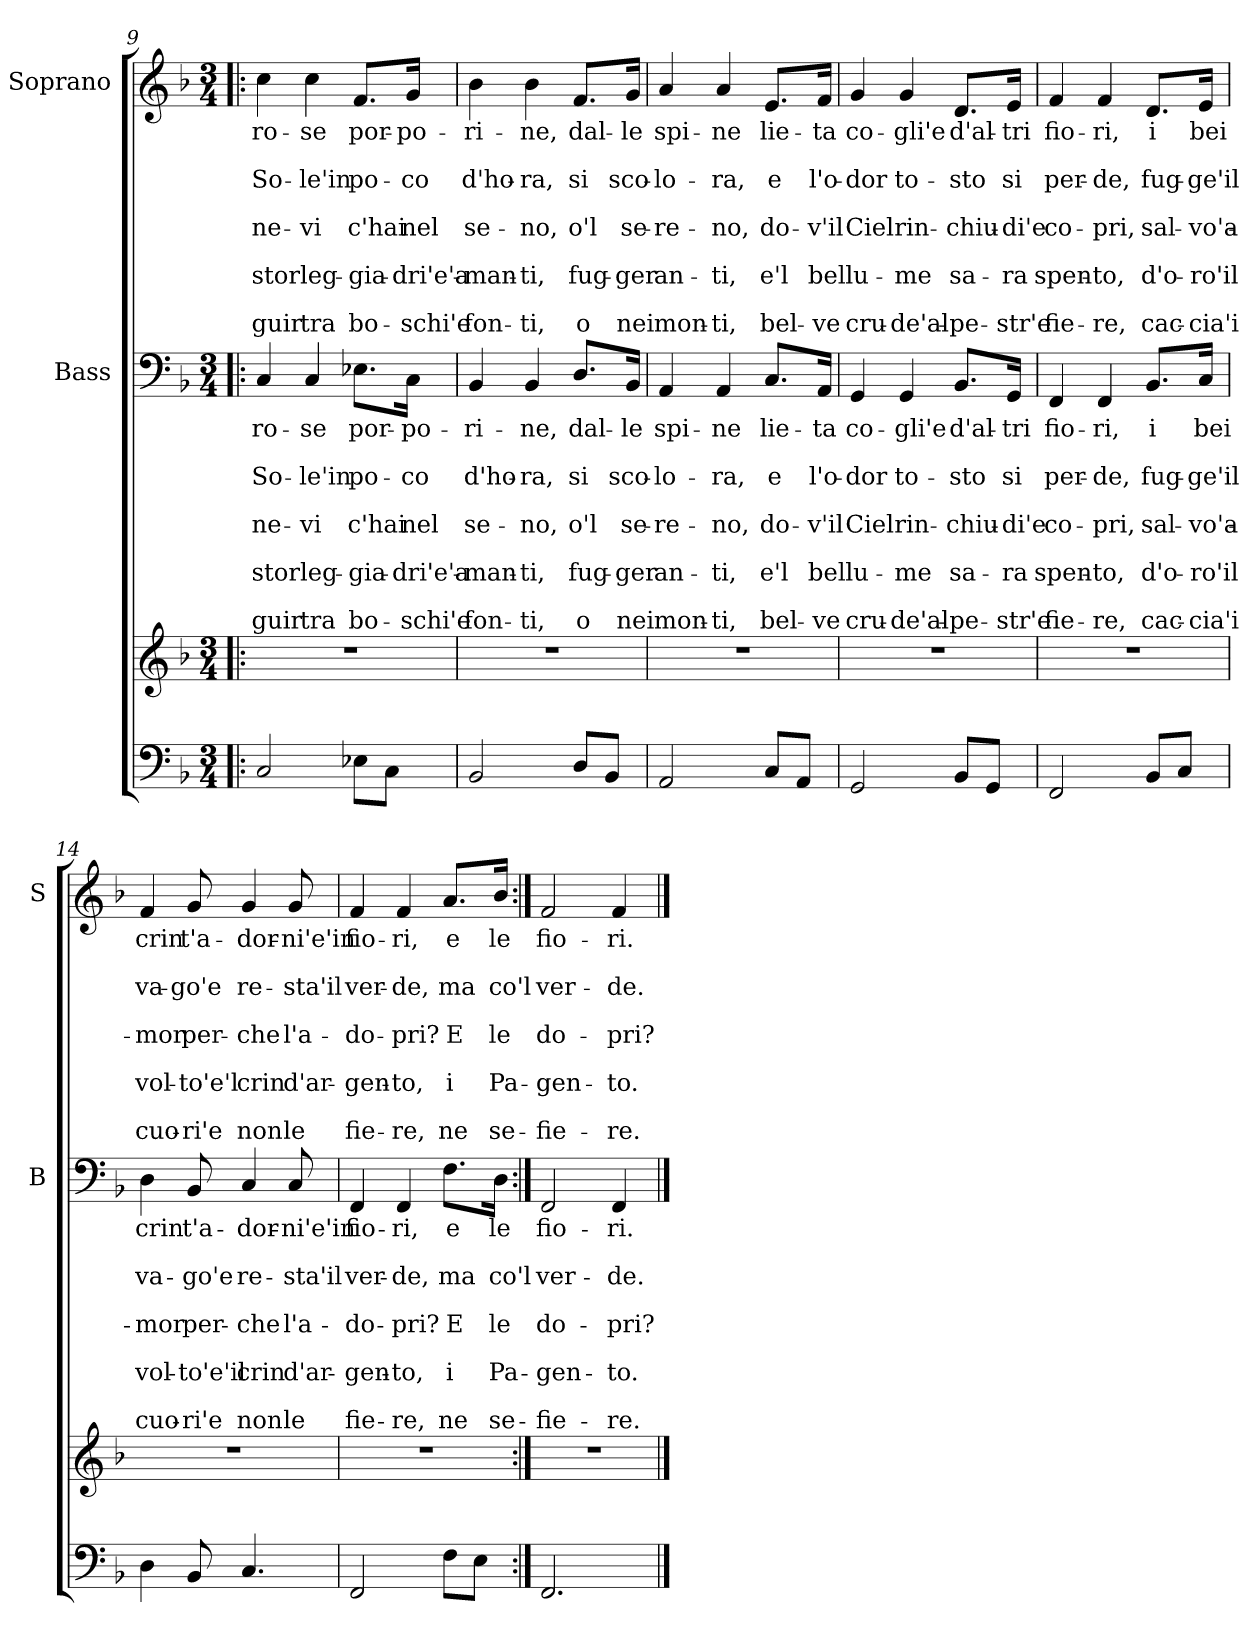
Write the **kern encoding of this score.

**kern	**kern	**kern	**text	**text	**text	**text	**text	**text	**text	**text	**text	**kern	**text	**text	**text	**text	**text	**text	**text	**text	**text
*part3	*part3	*part2	*part2	*part2	*part2	*part2	*part2	*part2	*part2	*part2	*part2	*part1	*part1	*part1	*part1	*part1	*part1	*part1	*part1	*part1	*part1
*staff4	*staff3	*staff2	*staff2	*staff2	*staff2	*staff2	*staff2	*staff2	*staff2	*staff2	*staff2	*staff1	*staff1	*staff1	*staff1	*staff1	*staff1	*staff1	*staff1	*staff1	*staff1
*	*	*I"Bass	*	*	*	*	*	*	*	*	*	*I"Soprano	*	*	*	*	*	*	*	*	*
*	*	*I'B	*	*	*	*	*	*	*	*	*	*I'S	*	*	*	*	*	*	*	*	*
!!LO:PB:g=z
*clefF4	*clefG2	*clefF4	*	*	*	*	*	*	*	*	*	*clefG2	*	*	*	*	*	*	*	*	*
*k[b-]	*k[b-]	*k[b-]	*	*	*	*	*	*	*	*	*	*k[b-]	*	*	*	*	*	*	*	*	*
*F:	*F:	*F:	*	*	*	*	*	*	*	*	*	*F:	*	*	*	*	*	*	*	*	*
*M3/4	*M3/4	*M3/4	*	*	*	*	*	*	*	*	*	*M3/4	*	*	*	*	*	*	*	*	*
=9!|:	=9!|:	=9!|:	=9!|:	=9!|:	=9!|:	=9!|:	=9!|:	=9!|:	=9!|:	=9!|:	=9!|:	=9!|:	=9!|:	=9!|:	=9!|:	=9!|:	=9!|:	=9!|:	=9!|:	=9!|:	=9!|:
!	!	!	!LO:LY:b	!	!LO:LY:b	!	!LO:LY:b	!	!LO:LY:b	!	!LO:LY:b	!	!LO:LY:b	!	!LO:LY:b	!	!LO:LY:b	!	!LO:LY:b	!	!LO:LY:b
2C/	2.r	4C/	ro-	.	So-	.	ne-	.	-stor	.	-guir	4cc\	ro-	.	So-	.	ne-	.	-stor	.	-guir
!	!	!	!LO:LY:b	!	!LO:LY:b	!	!LO:LY:b	!	!LO:LY:b	!	!LO:LY:b	!	!LO:LY:b	!	!LO:LY:b	!	!LO:LY:b	!	!LO:LY:b	!	!LO:LY:b
.	.	4C/	-se	.	-le'in	.	-vi	.	leg-	.	tra	4cc\	-se	.	-le'in	.	-vi	.	leg-	.	tra
!	!	!	!LO:LY:b	!	!LO:LY:b	!	!LO:LY:b	!	!LO:LY:b	!	!LO:LY:b	!	!LO:LY:b	!	!LO:LY:b	!	!LO:LY:b	!	!LO:LY:b	!	!LO:LY:b
8E-X\L	.	8.E-X\L	por-	.	po-	.	c'hai	.	-gia-	.	bo-	8.f/L	por-	.	po-	.	c'hai	.	-gia-	.	bo-
8C\J	.	.	.	.	.	.	.	.	.	.	.	.	.	.	.	.	.	.	.	.	.
!	!	!	!LO:LY:b	!	!LO:LY:b	!	!LO:LY:b	!	!LO:LY:b	!	!LO:LY:b	!	!LO:LY:b	!	!LO:LY:b	!	!LO:LY:b	!	!LO:LY:b	!	!LO:LY:b
.	.	16C\Jk	-po-	.	-co	.	nel	.	-dri'e'a-	.	-schi'e	16g/Jk	-po-	.	-co	.	nel	.	-dri'e'a-	.	-schi'e
=10	=10	=10	=10	=10	=10	=10	=10	=10	=10	=10	=10	=10	=10	=10	=10	=10	=10	=10	=10	=10	=10
!	!	!	!LO:LY:b	!	!LO:LY:b	!	!LO:LY:b	!	!LO:LY:b	!	!LO:LY:b	!	!LO:LY:b	!	!LO:LY:b	!	!LO:LY:b	!	!LO:LY:b	!	!LO:LY:b
2BB-/	2.r	4BB-/	-ri-	.	d'ho-	.	se-	.	-man-	.	fon-	4b-\	-ri-	.	d'ho-	.	se-	.	-man-	.	fon-
!	!	!	!LO:LY:b	!	!LO:LY:b	!	!LO:LY:b	!	!LO:LY:b	!	!LO:LY:b	!	!LO:LY:b	!	!LO:LY:b	!	!LO:LY:b	!	!LO:LY:b	!	!LO:LY:b
.	.	4BB-/	-ne,	.	-ra,	.	-no,	.	-ti,	.	-ti,	4b-\	-ne,	.	-ra,	.	-no,	.	-ti,	.	-ti,
!	!	!	!LO:LY:b	!	!LO:LY:b	!	!LO:LY:b	!	!LO:LY:b	!	!LO:LY:b	!	!LO:LY:b	!	!LO:LY:b	!	!LO:LY:b	!	!LO:LY:b	!	!LO:LY:b
8D/L	.	8.D/L	dal-	.	si	.	o'l	.	fug-	.	o	8.f/L	dal-	.	si	.	o'l	.	fug-	.	o
8BB-/J	.	.	.	.	.	.	.	.	.	.	.	.	.	.	.	.	.	.	.	.	.
!	!	!	!LO:LY:b	!	!LO:LY:b	!	!LO:LY:b	!	!LO:LY:b	!	!LO:LY:b	!	!LO:LY:b	!	!LO:LY:b	!	!LO:LY:b	!	!LO:LY:b	!	!LO:LY:b
.	.	16BB-/Jk	-le	.	sco-	.	se-	.	-ger	.	nei	16g/Jk	-le	.	sco-	.	se-	.	-ger	.	nei
=11	=11	=11	=11	=11	=11	=11	=11	=11	=11	=11	=11	=11	=11	=11	=11	=11	=11	=11	=11	=11	=11
!	!	!	!LO:LY:b	!	!LO:LY:b	!	!LO:LY:b	!	!LO:LY:b	!	!LO:LY:b	!	!LO:LY:b	!	!LO:LY:b	!	!LO:LY:b	!	!LO:LY:b	!	!LO:LY:b
2AA/	2.r	4AA/	spi-	.	-lo-	.	-re-	.	an-	.	mon-	4a/	spi-	.	-lo-	.	-re-	.	an-	.	mon-
!	!	!	!LO:LY:b	!	!LO:LY:b	!	!LO:LY:b	!	!LO:LY:b	!	!LO:LY:b	!	!LO:LY:b	!	!LO:LY:b	!	!LO:LY:b	!	!LO:LY:b	!	!LO:LY:b
.	.	4AA/	-ne	.	-ra,	.	-no,	.	-ti,	.	-ti,	4a/	-ne	.	-ra,	.	-no,	.	-ti,	.	-ti,
!	!	!	!LO:LY:b	!	!LO:LY:b	!	!LO:LY:b	!	!LO:LY:b	!	!LO:LY:b	!	!LO:LY:b	!	!LO:LY:b	!	!LO:LY:b	!	!LO:LY:b	!	!LO:LY:b
8C/L	.	8.C/L	lie-	.	e	.	do-	.	e'l	.	bel-	8.e/L	lie-	.	e	.	do-	.	e'l	.	bel-
8AA/J	.	.	.	.	.	.	.	.	.	.	.	.	.	.	.	.	.	.	.	.	.
!	!	!	!LO:LY:b	!	!LO:LY:b	!	!LO:LY:b	!	!LO:LY:b	!	!LO:LY:b	!	!LO:LY:b	!	!LO:LY:b	!	!LO:LY:b	!	!LO:LY:b	!	!LO:LY:b
.	.	16AA/Jk	-ta	.	l'o-	.	-v'il	.	bel	.	-ve	16f/Jk	-ta	.	l'o-	.	-v'il	.	bel	.	-ve
=12	=12	=12	=12	=12	=12	=12	=12	=12	=12	=12	=12	=12	=12	=12	=12	=12	=12	=12	=12	=12	=12
!	!	!	!LO:LY:b	!	!LO:LY:b	!	!LO:LY:b	!	!LO:LY:b	!	!LO:LY:b	!	!LO:LY:b	!	!LO:LY:b	!	!LO:LY:b	!	!LO:LY:b	!	!LO:LY:b
2GG/	2.r	4GG/	co-	.	-dor	.	Ciel	.	lu-	.	cru-	4g/	co-	.	-dor	.	Ciel	.	lu-	.	cru-
!	!	!	!LO:LY:b	!	!LO:LY:b	!	!LO:LY:b	!	!LO:LY:b	!	!LO:LY:b	!	!LO:LY:b	!	!LO:LY:b	!	!LO:LY:b	!	!LO:LY:b	!	!LO:LY:b
.	.	4GG/	-gli'e	.	to-	.	rin-	.	-me	.	-de'al-	4g/	-gli'e	.	to-	.	rin-	.	-me	.	-de'al-
!	!	!	!LO:LY:b	!	!LO:LY:b	!	!LO:LY:b	!	!LO:LY:b	!	!LO:LY:b	!	!LO:LY:b	!	!LO:LY:b	!	!LO:LY:b	!	!LO:LY:b	!	!LO:LY:b
8BB-/L	.	8.BB-/L	d'al-	.	-sto	.	-chiu-	.	sa-	.	-pe-	8.d/L	d'al-	.	-sto	.	-chiu-	.	sa-	.	-pe-
8GG/J	.	.	.	.	.	.	.	.	.	.	.	.	.	.	.	.	.	.	.	.	.
!	!	!	!LO:LY:b	!	!LO:LY:b	!	!LO:LY:b	!	!LO:LY:b	!	!LO:LY:b	!	!LO:LY:b	!	!LO:LY:b	!	!LO:LY:b	!	!LO:LY:b	!	!LO:LY:b
.	.	16GG/Jk	-tri	.	si	.	-di'e	.	-ra	.	-str'e	16e/Jk	-tri	.	si	.	-di'e	.	-ra	.	-str'e
!!LO:LB:g=z
=13	=13	=13	=13	=13	=13	=13	=13	=13	=13	=13	=13	=13	=13	=13	=13	=13	=13	=13	=13	=13	=13
!	!	!	!LO:LY:b	!	!LO:LY:b	!	!LO:LY:b	!	!LO:LY:b	!	!LO:LY:b	!	!LO:LY:b	!	!LO:LY:b	!	!LO:LY:b	!	!LO:LY:b	!	!LO:LY:b
2FF/	2.r	4FF/	fio-	.	per-	.	co-	.	spen-	.	fie-	4f/	fio-	.	per-	.	co-	.	spen-	.	fie-
!	!	!	!LO:LY:b	!	!LO:LY:b	!	!LO:LY:b	!	!LO:LY:b	!	!LO:LY:b	!	!LO:LY:b	!	!LO:LY:b	!	!LO:LY:b	!	!LO:LY:b	!	!LO:LY:b
.	.	4FF/	-ri,	.	-de,	.	-pri,	.	-to,	.	-re,	4f/	-ri,	.	-de,	.	-pri,	.	-to,	.	-re,
!	!	!	!LO:LY:b	!	!LO:LY:b	!	!LO:LY:b	!	!LO:LY:b	!	!LO:LY:b	!	!LO:LY:b	!	!LO:LY:b	!	!LO:LY:b	!	!LO:LY:b	!	!LO:LY:b
8BB-/L	.	8.BB-/L	i	.	fug-	.	sal-	.	d'o-	.	cac-	8.d/L	i	.	fug-	.	sal-	.	d'o-	.	cac-
8C/J	.	.	.	.	.	.	.	.	.	.	.	.	.	.	.	.	.	.	.	.	.
!	!	!	!LO:LY:b	!	!LO:LY:b	!	!LO:LY:b	!	!LO:LY:b	!	!LO:LY:b	!	!LO:LY:b	!	!LO:LY:b	!	!LO:LY:b	!	!LO:LY:b	!	!LO:LY:b
.	.	16C/Jk	bei	.	-ge'il	.	-vo'a-	.	-ro'il	.	-cia'i	16e/Jk	bei	.	-ge'il	.	-vo'a-	.	-ro'il	.	-cia'i
=14	=14	=14	=14	=14	=14	=14	=14	=14	=14	=14	=14	=14	=14	=14	=14	=14	=14	=14	=14	=14	=14
!	!	!	!LO:LY:b	!	!LO:LY:b	!	!LO:LY:b	!	!LO:LY:b	!	!LO:LY:b	!	!LO:LY:b	!	!LO:LY:b	!	!LO:LY:b	!	!LO:LY:b	!	!LO:LY:b
4D\	2.r	4D\	crin	.	va-	.	-mor	.	vol-	.	cuo-	4f/	crin	.	va-	.	-mor	.	vol-	.	cuo-
!	!	!	!LO:LY:b	!	!LO:LY:b	!	!LO:LY:b	!	!LO:LY:b	!	!LO:LY:b	!	!LO:LY:b	!	!LO:LY:b	!	!LO:LY:b	!	!LO:LY:b	!	!LO:LY:b
8BB-/	.	8BB-/	t'a-	.	-go'e	.	per-	.	-to'e'il	.	-ri'e	8g/	t'a-	.	-go'e	.	per-	.	-to'e'l	.	-ri'e
!	!	!	!LO:LY:b	!	!LO:LY:b	!	!LO:LY:b	!	!LO:LY:b	!	!LO:LY:b	!	!LO:LY:b	!	!LO:LY:b	!	!LO:LY:b	!	!LO:LY:b	!	!LO:LY:b
4.C/	.	4C/	-dor-	.	re-	.	-che	.	crin	.	non	4g/	-dor-	.	re-	.	-che	.	crin	.	non
!	!	!	!LO:LY:b	!	!LO:LY:b	!	!LO:LY:b	!	!LO:LY:b	!	!LO:LY:b	!	!LO:LY:b	!	!LO:LY:b	!	!LO:LY:b	!	!LO:LY:b	!	!LO:LY:b
.	.	8C/	-ni'e'in	.	-sta'il	.	l'a-	.	d'ar-	.	le	8g/	-ni'e'in	.	-sta'il	.	l'a-	.	d'ar-	.	le
=15	=15	=15	=15	=15	=15	=15	=15	=15	=15	=15	=15	=15	=15	=15	=15	=15	=15	=15	=15	=15	=15
!	!	!	!LO:LY:b	!	!LO:LY:b	!	!LO:LY:b	!	!LO:LY:b	!	!LO:LY:b	!	!LO:LY:b	!	!LO:LY:b	!	!LO:LY:b	!	!LO:LY:b	!	!LO:LY:b
2FF/	2.r	4FF/	fio-	.	ver-	.	-do-	.	-gen-	.	fie-	4f/	fio-	.	ver-	.	-do-	.	-gen-	.	fie-
!	!	!	!LO:LY:b	!	!LO:LY:b	!	!LO:LY:b	!	!LO:LY:b	!	!LO:LY:b	!	!LO:LY:b	!	!LO:LY:b	!	!LO:LY:b	!	!LO:LY:b	!	!LO:LY:b
.	.	4FF/	-ri,	.	-de,	.	-pri?	.	-to,	.	-re,	4f/	-ri,	.	-de,	.	-pri?	.	-to,	.	-re,
!	!	!	!LO:LY:b	!	!LO:LY:b	!	!LO:LY:b	!	!LO:LY:b	!	!LO:LY:b	!	!LO:LY:b	!	!LO:LY:b	!	!LO:LY:b	!	!LO:LY:b	!	!LO:LY:b
8F\L	.	8.F\L	e	.	ma	.	E	.	i	.	ne	8.a/L	e	.	ma	.	E	.	i	.	ne
8E\J	.	.	.	.	.	.	.	.	.	.	.	.	.	.	.	.	.	.	.	.	.
!	!	!	!LO:LY:b	!	!LO:LY:b	!	!LO:LY:b	!	!LO:LY:b	!	!LO:LY:b	!	!LO:LY:b	!	!LO:LY:b	!	!LO:LY:b	!	!LO:LY:b	!	!LO:LY:b
.	.	16D\Jk	le	.	co'l	.	le	.	Pa-	.	se-	16b-/Jk	le	.	co'l	.	le	.	Pa-	.	se-
=16:|!	=16:|!	=16:|!	=16:|!	=16:|!	=16:|!	=16:|!	=16:|!	=16:|!	=16:|!	=16:|!	=16:|!	=16:|!	=16:|!	=16:|!	=16:|!	=16:|!	=16:|!	=16:|!	=16:|!	=16:|!	=16:|!
!	!	!	!LO:LY:b	!	!LO:LY:b	!	!LO:LY:b	!	!LO:LY:b	!	!LO:LY:b	!	!LO:LY:b	!	!LO:LY:b	!	!LO:LY:b	!	!LO:LY:b	!	!LO:LY:b
2.FF/	2.r	2FF/	fio-	.	ver-	.	do-	.	-gen-	.	-fie-	2f/	fio-	.	ver-	.	do-	.	-gen-	.	-fie-
!	!	!	!LO:LY:b	!	!LO:LY:b	!	!LO:LY:b	!	!LO:LY:b	!	!LO:LY:b	!	!LO:LY:b	!	!LO:LY:b	!	!LO:LY:b	!	!LO:LY:b	!	!LO:LY:b
.	.	4FF/	-ri.	.	-de.	.	-pri?	.	-to.	.	-re.	4f/	-ri.	.	-de.	.	-pri?	.	-to.	.	-re.
==	==	==	==	==	==	==	==	==	==	==	==	==	==	==	==	==	==	==	==	==	==
*-	*-	*-	*-	*-	*-	*-	*-	*-	*-	*-	*-	*-	*-	*-	*-	*-	*-	*-	*-	*-	*-
